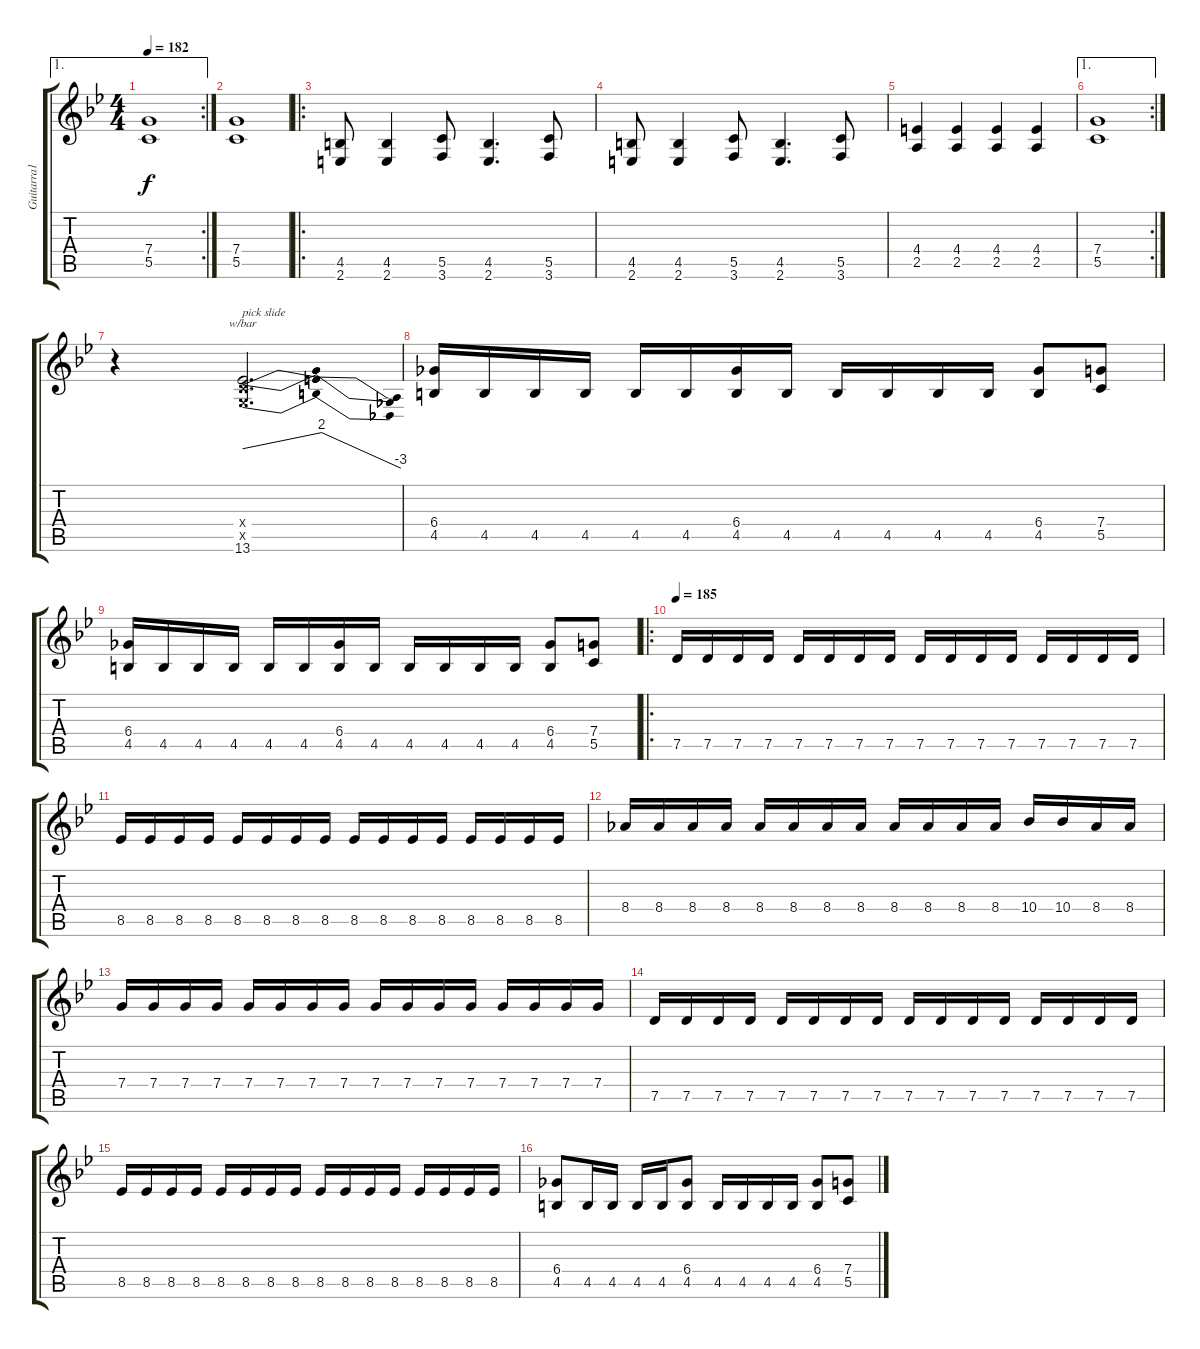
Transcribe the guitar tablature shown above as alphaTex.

\track ("Guitarra1" "Guitarra1") {instrument distortionguitar}
\staff {score tabs}
\tuning (D4 A3 F3 C3 G2 D2) {hide}
\ae 1
\rc 2
\ts (4 4)
\tempo 182
\clef g2
\ks gminor
(7.4 5.5).1{dy f} |
(7.4 5.5).1 |
\ro
(4.5 2.6).8 (4.5 2.6).4 (5.5 3.6).8 (4.5 2.6).4{d} (5.5 3.6).8 |
(4.5 2.6).8 (4.5 2.6).4 (5.5 3.6).8 (4.5 2.6).4{d} (5.5 3.6).8 |
(4.4 2.5).4 (4.4 2.5).4 (4.4 2.5).4 (4.4 2.5).4 |
\ae 1
\rc 2
(7.4 5.5).1 |
r.4 (0.4{x} 0.5{x} 13.6).2{d tbe (dip default 0 0 15 8 60 -12) txt "pick slide"} |
(6.4 4.5).16 4.5.16 4.5.16 4.5.16 4.5.16 4.5.16 (6.4 4.5).16 4.5.16 4.5.16 4.5.16 4.5.16 4.5.16 (6.4 4.5).8 (7.4 5.5).8 |
(6.4 4.5).16 4.5.16 4.5.16 4.5.16 4.5.16 4.5.16 (6.4 4.5).16 4.5.16 4.5.16 4.5.16 4.5.16 4.5.16 (6.4 4.5).8 (7.4 5.5).8 |
\ro
\tempo 185
7.5.16 7.5.16 7.5.16 7.5.16 7.5.16 7.5.16 7.5.16 7.5.16 7.5.16 7.5.16 7.5.16 7.5.16 7.5.16 7.5.16 7.5.16 7.5.16 |
8.5.16 8.5.16 8.5.16 8.5.16 8.5.16 8.5.16 8.5.16 8.5.16 8.5.16 8.5.16 8.5.16 8.5.16 8.5.16 8.5.16 8.5.16 8.5.16 |
8.4.16 8.4.16 8.4.16 8.4.16 8.4.16 8.4.16 8.4.16 8.4.16 8.4.16 8.4.16 8.4.16 8.4.16 10.4.16 10.4.16 8.4.16 8.4.16 |
7.4.16 7.4.16 7.4.16 7.4.16 7.4.16 7.4.16 7.4.16 7.4.16 7.4.16 7.4.16 7.4.16 7.4.16 7.4.16 7.4.16 7.4.16 7.4.16 |
7.5.16 7.5.16 7.5.16 7.5.16 7.5.16 7.5.16 7.5.16 7.5.16 7.5.16 7.5.16 7.5.16 7.5.16 7.5.16 7.5.16 7.5.16 7.5.16 |
8.5.16 8.5.16 8.5.16 8.5.16 8.5.16 8.5.16 8.5.16 8.5.16 8.5.16 8.5.16 8.5.16 8.5.16 8.5.16 8.5.16 8.5.16 8.5.16 |
(6.4 4.5).8 4.5.16 4.5.16 4.5.16 4.5.16 (6.4 4.5).8 4.5.16 4.5.16 4.5.16 4.5.16 (6.4 4.5).8 (7.4 5.5).8
